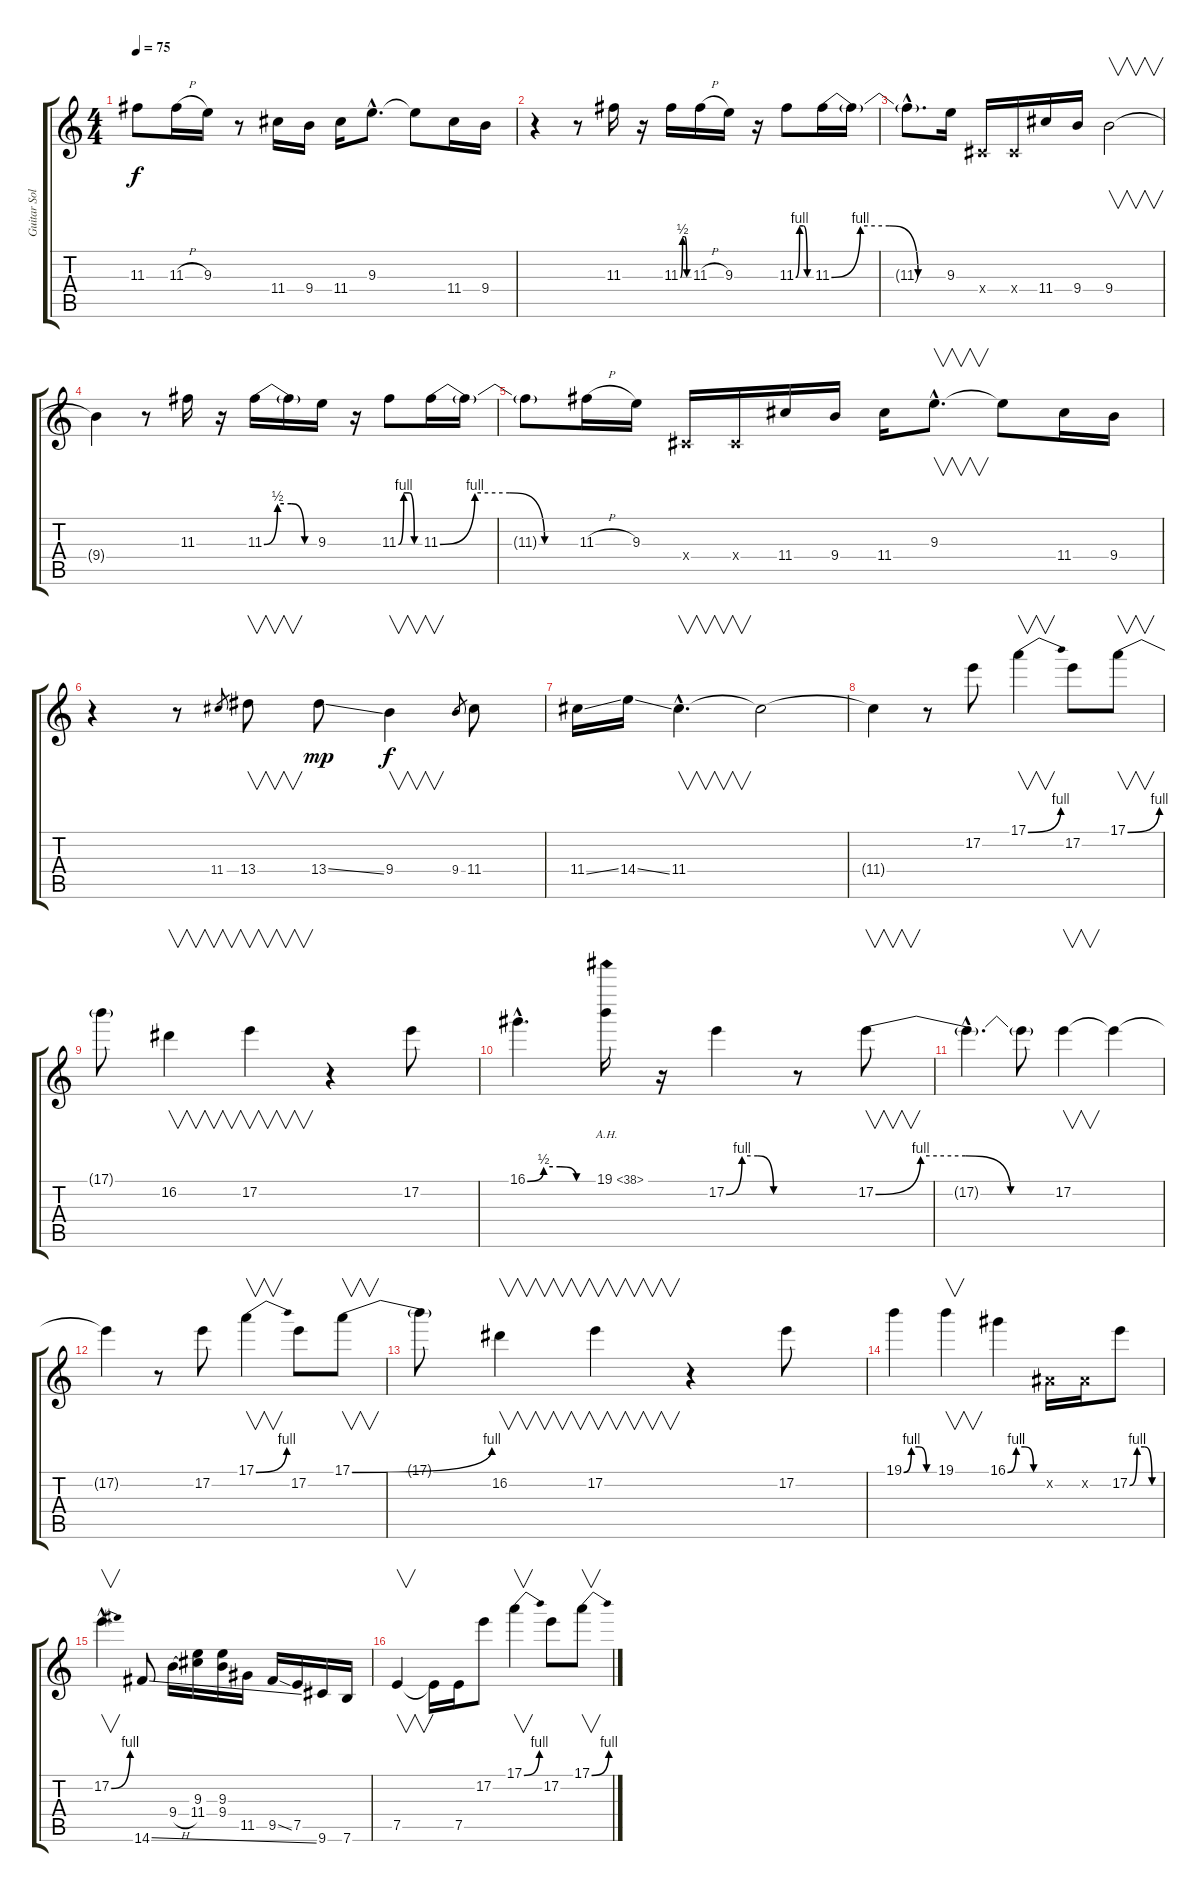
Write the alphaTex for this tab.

\track ("Guitar Solo" "Guitar Sol") {instrument distortionguitar}
\staff {score tabs}
\tuning (E4 B3 G3 D3 A2 E2) {hide}
\ts (4 4)
\tempo 75
\clef g2
\ks c
11.3{t}.8{dy f} 11.3{h}.16 9.3.16 r.8 11.4.16 9.4.16 11.4.16 9.3{hac}.8{d} 9.3{t}.8 11.4.16 9.4.16 |
r.4 r.8 11.3.16 r.16 11.3{be (custom 0 0 15 2 30 2 45 0 60 0)}.16 11.3{h}.16 9.3.16 r.16 11.3{be (custom 0 0 15 4 30 4 45 0 60 0)}.8 11.3{be (custom 0 0 15 4 30 4 45 0 60 0)}.16 11.3{t}.16 |
11.3{hac t}.8{d} 9.3.16 -1.4{x}.16 -1.4{x}.16 11.4.16 9.4.16 9.4.2{v} |
9.4{t}.4 r.8 11.3.16 r.16 11.3{be (custom 0 0 15 2 30 2 45 0 60 0)}.16 11.3{t}.16 9.3.16 r.16 11.3{be (custom 0 0 15 4 30 4 45 0 60 0)}.8 11.3{be (custom 0 0 15 4 30 4 45 0 60 0)}.16 11.3{t}.16 |
11.3{t}.8 11.3{h}.16 9.3.16 -1.4{x}.16 -1.4{x}.16 11.4.16 9.4.16 11.4.16 9.3{hac}.8{v d} 9.3{t}.8 11.4.16 9.4.16 |
r.4 r.8 11.4.8{gr} 13.4.8{v} 13.4{ss}.8{dy mp} 9.4.4{v dy f} 9.4.8{gr} 11.4.8 |
11.4{ss}.16 14.4{ss}.16 11.4{hac}.4{v d} 11.4{t}.2 |
11.4{t}.4 r.8 17.2.8 17.1{be (bend 0 0 60 4)}.4{v} 17.2.8 17.1{be (bend 0 0 60 4)}.8{v} |
17.1{t}.8 16.2.4{v} 17.2.4{v} r.4 17.2.8 |
16.1{be (custom 0 0 15 2 30 2 45 0 60 0) hac}.4{d} 19.1{ah 19}.16 r.16 17.2{be (custom 0 0 15 4 30 4 45 0 60 0)}.4 r.8 17.2{be (custom 0 0 15 4 30 4 45 0 60 0)}.8{v} |
17.2{hac t}.4{d} 17.2{t}.8 17.2.4{v} 17.2{t}.4 |
17.2{t}.4 r.8 17.2.8 17.1{be (bend 0 0 60 4)}.4{v} 17.2.8 17.1{be (bend 0 0 60 4)}.8{v} |
17.1{t}.8 16.2.4{v} 17.2.4{v} r.4 17.2.8 |
19.1{be (custom 0 0 15 4 30 4 45 0 60 0)}.4 19.1.4{v} 16.1{be (custom 0 0 15 4 30 4 45 0 60 0)}.4 -1.2{x}.16 -1.2{x}.16 17.2{be (custom 0 0 15 4 30 4 45 0 60 0)}.8 |
17.2{be (bend 0 0 60 4) hac}.4{v d} 14.6{ss}.8 9.4{h}.16 (9.3 11.4).16 (9.3 9.4).16 11.5.16 9.5{ss}.16 7.5.16 9.6.16 7.6.16 |
7.5.4{v} 7.5{t}.16 7.5.16 17.2.8 17.1{be (bend 0 0 60 4)}.4{v} 17.2.8 17.1{be (bend 0 0 60 4)}.8{v}
